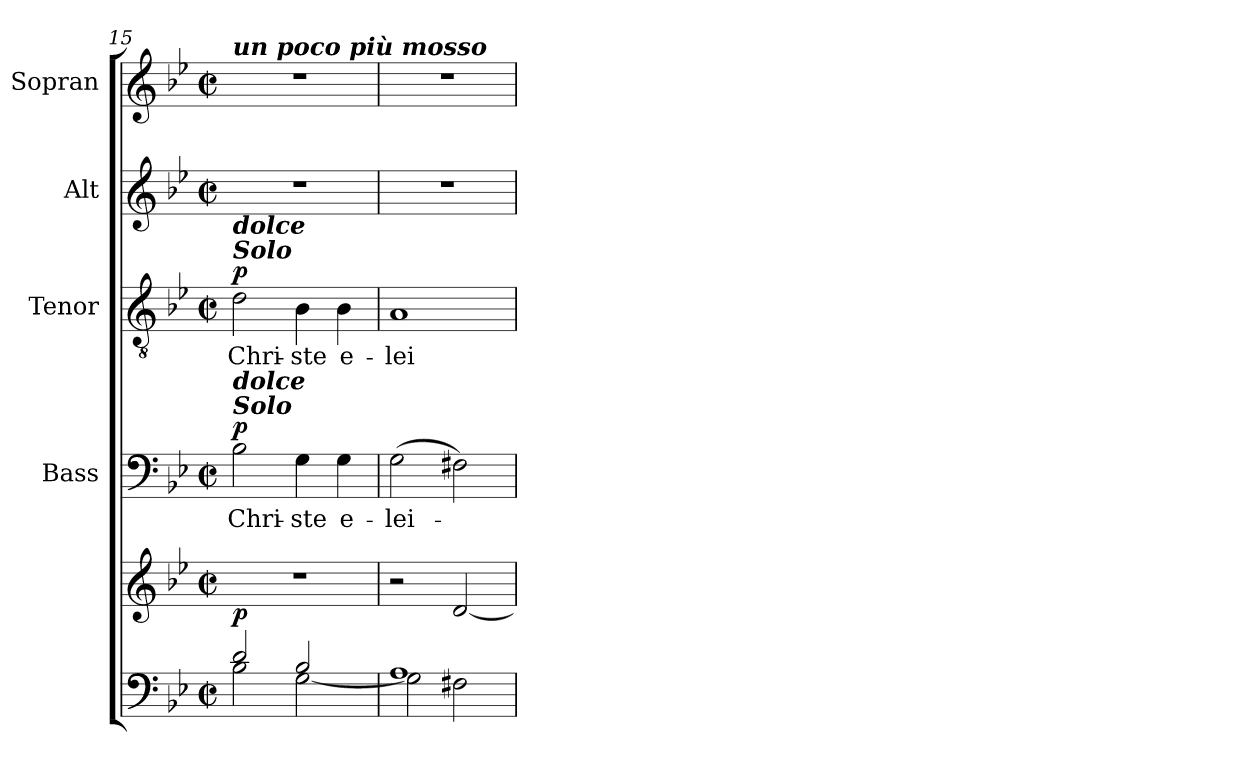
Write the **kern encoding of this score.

**kern	**kern	**dynam	**kern	**text	**dynam	**kern	**text	**dynam	**kern	**kern
*part5	*part5	*part5	*part4	*part4	*part4	*part3	*part3	*part3	*part2	*part1
*staff6	*staff5	*staff5/6	*staff4	*staff4	*staff4	*staff3	*staff3	*staff3	*staff2	*staff1
*	*	*	*I"Bass	*	*	*I"Tenor	*	*	*I"Alt	*I"Sopran
*	*	*	*I'B.	*	*	*I'T.	*	*	*I'A.	*I'S.
*clefF4	*clefG2	*	*clefF4	*	*	*clefGv2	*	*	*clefG2	*clefG2
*k[b-e-]	*k[b-e-]	*	*k[b-e-]	*	*	*k[b-e-]	*	*	*k[b-e-]	*k[b-e-]
*B-:	*B-:	*	*B-:	*	*	*B-:	*	*	*B-:	*B-:
*M2/2	*M2/2	*	*M2/2	*	*	*M2/2	*	*	*M2/2	*M2/2
*met(c|)	*met(c|)	*	*met(c|)	*	*	*met(c|)	*	*	*met(c|)	*met(c|)
=15	=15	=15	=15	=15	=15	=15	=15	=15	=15	=15
*^	*	*	*	*	*	*	*	*	*	*
!	!	!	!	!	!	!	!	!	!	!	!LO:TX:a:Bi:t=un poco più mosso
!	!	!	!	!	!	!	!LO:TX:a:Bi:t=Solo	!	!	!	!
!	!	!	!	!	!	!	!LO:TX:a:Bi:t=dolce	!	!	!	!
!	!	!	!	!LO:TX:a:Bi:t=Solo	!	!	!	!	!	!	!
!	!	!	!	!LO:TX:a:Bi:t=dolce	!	!	!	!	!	!	!
!	!	!	!LO:DY:a=2	!	!LO:LY:b	!LO:DY:a	!	!LO:LY:b	!LO:DY:a	!	!
2d/	2B-\	1r	p	2B-\	Chri-	p	2d\	Chri-	p	1r	1r
!	!	!	!	!	!LO:LY:b	!	!	!LO:LY:b	!	!	!
2B-/	[<2G\	.	.	4G\	-ste	.	4B-\	-ste	.	.	.
!	!	!	!	!	!LO:LY:b	!	!	!LO:LY:b	!	!	!
.	.	.	.	4G\	e-	.	4B-\	e-	.	.	.
!!LO:PB:g=z
=16	=16	=16	=16	=16	=16	=16	=16	=16	=16	=16	=16
!	!	!	!	!	!LO:LY:b	!	!	!LO:LY:b	!	!	!
1A	2G\]	2r	.	(>2G\	-lei-	.	1A	-lei-	.	1r	1r
.	2F#X\	[2d/	.	2F#X\)	.	.	.	.	.	.	.
*v	*v	*	*	*	*	*	*	*	*	*	*
=	=	=	=	=	=	=	=	=	=	=
*-	*-	*-	*-	*-	*-	*-	*-	*-	*-	*-
